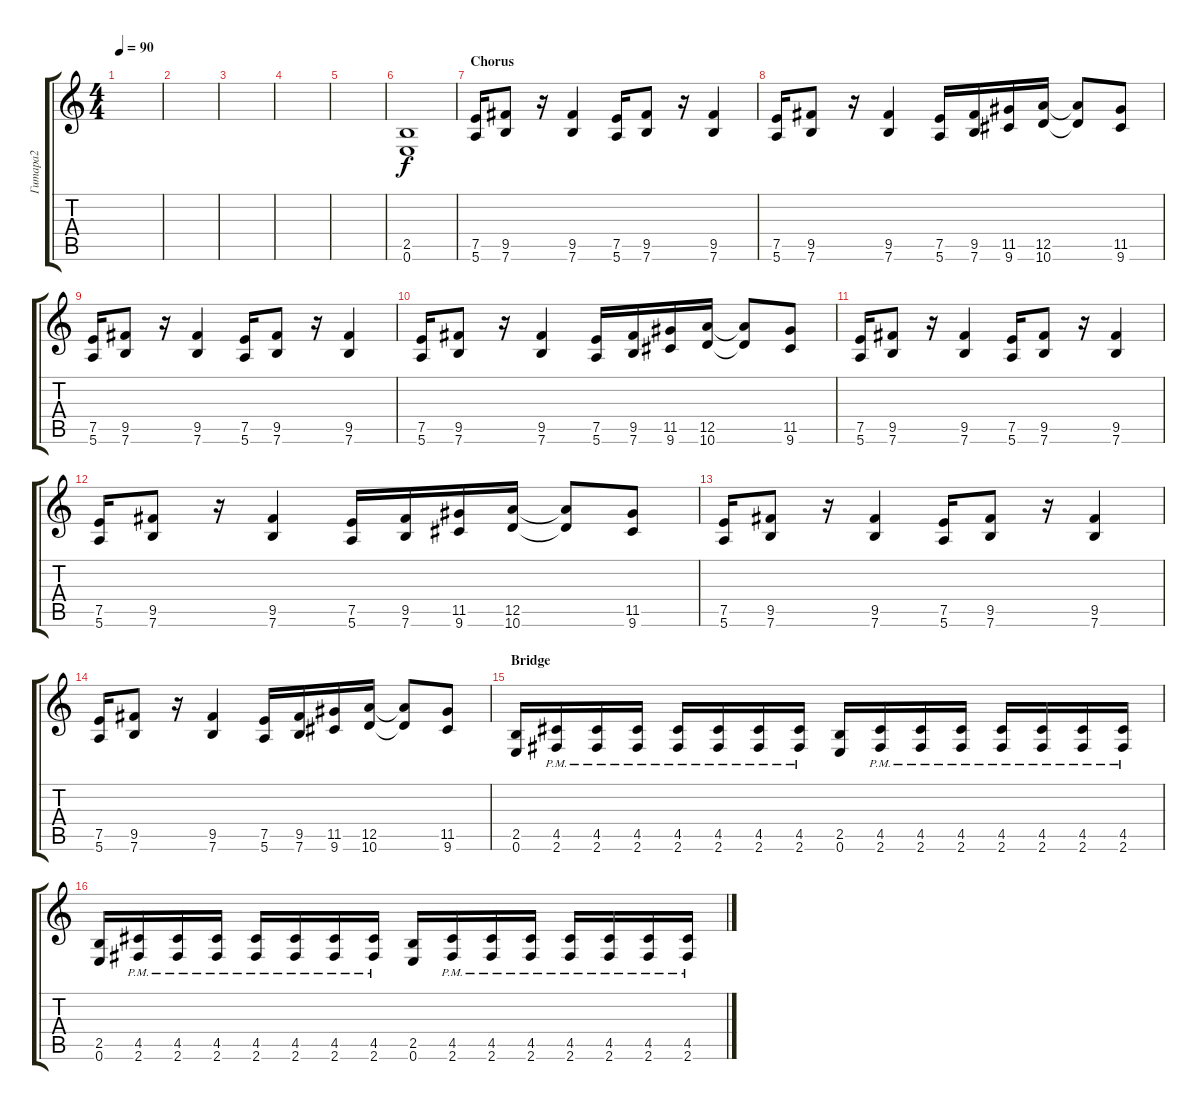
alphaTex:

\track ("Гитара2" "Гитара2") {instrument distortionguitar}
\staff {score tabs}
\tuning (E4 B3 G3 D3 A2 E2) {hide}
\ts (4 4)
\tempo 90
\clef g2
\ks c
|
|
|
|
|
(2.5 0.6).1 |
\section ("" "Chorus")
(7.5 5.6).16 (9.5 7.6).8 r.16 (9.5 7.6).4 (7.5 5.6).16 (9.5 7.6).8 r.16 (9.5 7.6).4 |
(7.5 5.6).16 (9.5 7.6).8 r.16 (9.5 7.6).4 (7.5 5.6).16 (9.5 7.6).16 (11.5 9.6).16 (12.5 10.6).16 (12.5{t} 10.6{t}).8 (11.5 9.6).8 |
(7.5 5.6).16 (9.5 7.6).8 r.16 (9.5 7.6).4 (7.5 5.6).16 (9.5 7.6).8 r.16 (9.5 7.6).4 |
(7.5 5.6).16 (9.5 7.6).8 r.16 (9.5 7.6).4 (7.5 5.6).16 (9.5 7.6).16 (11.5 9.6).16 (12.5 10.6).16 (12.5{t} 10.6{t}).8 (11.5 9.6).8 |
(7.5 5.6).16 (9.5 7.6).8 r.16 (9.5 7.6).4 (7.5 5.6).16 (9.5 7.6).8 r.16 (9.5 7.6).4 |
(7.5 5.6).16 (9.5 7.6).8 r.16 (9.5 7.6).4 (7.5 5.6).16 (9.5 7.6).16 (11.5 9.6).16 (12.5 10.6).16 (12.5{t} 10.6{t}).8 (11.5 9.6).8 |
(7.5 5.6).16 (9.5 7.6).8 r.16 (9.5 7.6).4 (7.5 5.6).16 (9.5 7.6).8 r.16 (9.5 7.6).4 |
(7.5 5.6).16 (9.5 7.6).8 r.16 (9.5 7.6).4 (7.5 5.6).16 (9.5 7.6).16 (11.5 9.6).16 (12.5 10.6).16 (12.5{t} 10.6{t}).8 (11.5 9.6).8 |
\section ("" "Bridge")
(2.5 0.6).16 (4.5{pm} 2.6{pm}).16 (4.5{pm} 2.6{pm}).16 (4.5{pm} 2.6{pm}).16 (4.5{pm} 2.6{pm}).16 (4.5{pm} 2.6{pm}).16 (4.5{pm} 2.6{pm}).16 (4.5{pm} 2.6{pm}).16 (2.5 0.6).16 (4.5{pm} 2.6{pm}).16 (4.5{pm} 2.6{pm}).16 (4.5{pm} 2.6{pm}).16 (4.5{pm} 2.6{pm}).16 (4.5{pm} 2.6{pm}).16 (4.5{pm} 2.6{pm}).16 (4.5{pm} 2.6{pm}).16 |
(2.5 0.6).16 (4.5{pm} 2.6{pm}).16 (4.5{pm} 2.6{pm}).16 (4.5{pm} 2.6{pm}).16 (4.5{pm} 2.6{pm}).16 (4.5{pm} 2.6{pm}).16 (4.5{pm} 2.6{pm}).16 (4.5{pm} 2.6{pm}).16 (2.5 0.6).16 (4.5{pm} 2.6{pm}).16 (4.5{pm} 2.6{pm}).16 (4.5{pm} 2.6{pm}).16 (4.5{pm} 2.6{pm}).16 (4.5{pm} 2.6{pm}).16 (4.5{pm} 2.6{pm}).16 (4.5{pm} 2.6{pm}).16
